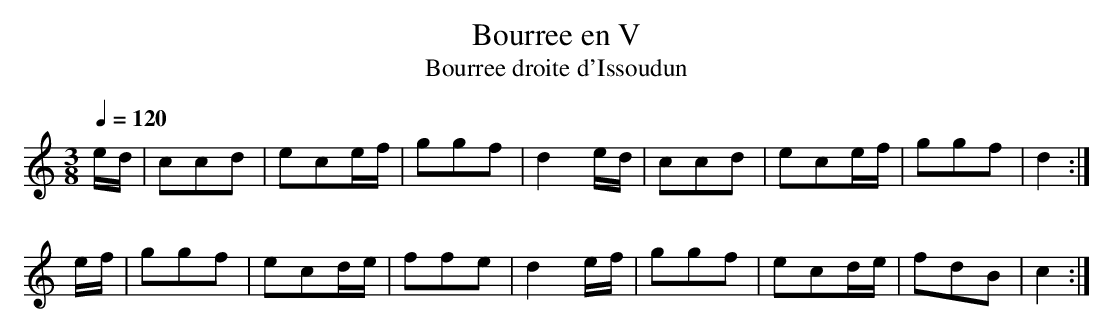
X:1
T:Bourree en V
T:Bourree droite d'Issoudun
M:3/8
L:1/16
Q:1/4=120
K:C
ed|c2c2d2|e2c2ef|g2g2f2|d4\
ed|c2c2d2|e2c2ef|g2g2f2|d4:|
ef|g2g2f2|e2c2de|f2f2e2|d4\
ef|g2g2f2|e2c2de|f2d2B2|c4:|
